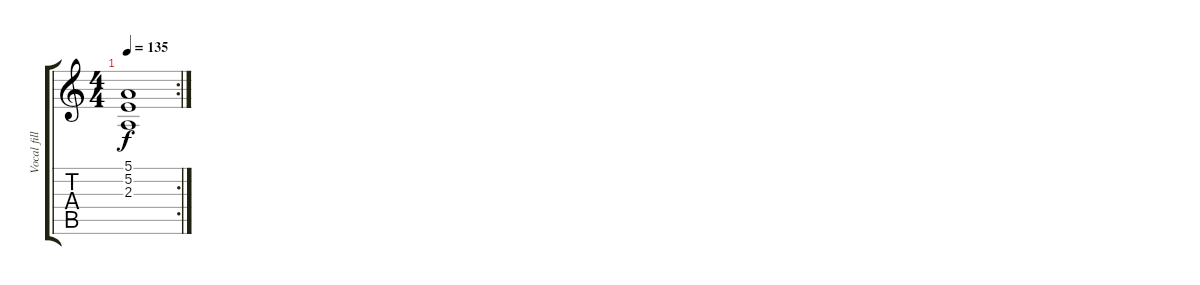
\track ("Vocal filler" "Vocal fill") {instrument whistle}
\staff {score tabs}
\tuning (E4 B3 G3 D3 A2 E2) {hide}
\rc 2
\ts (4 4)
\tempo 135
\clef g2
\ks c
(5.1 5.2 2.3).1{dy f}
